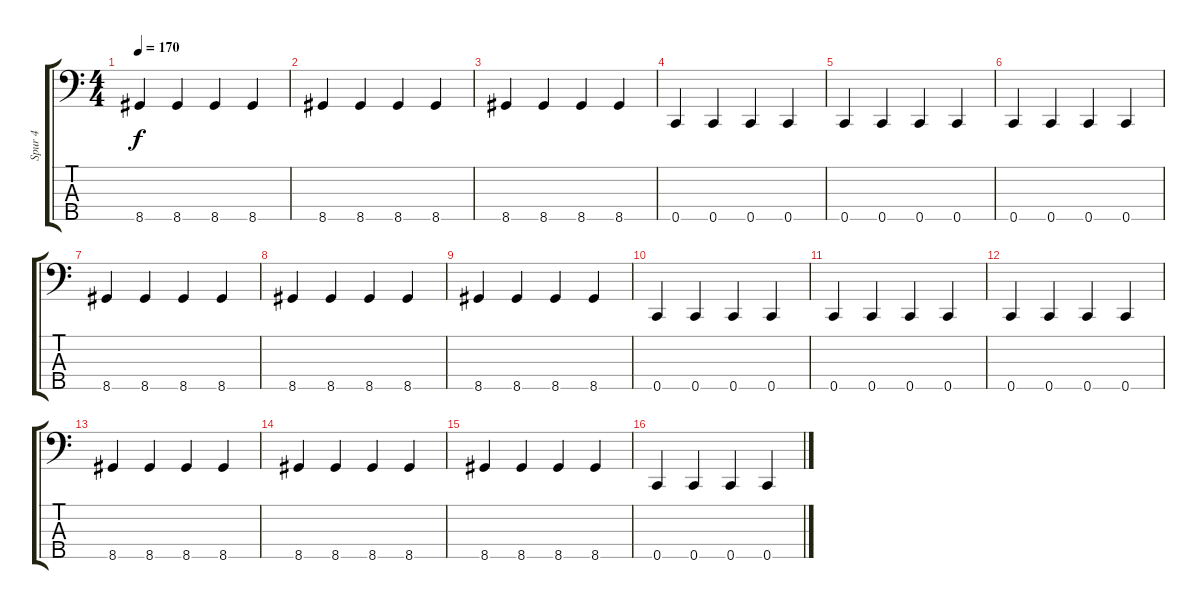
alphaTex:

\track ("Spur 4" "Spur 4") {solo instrument electricbassfinger}
\staff {score tabs}
\tuning (G2 Eb2 Bb1 F1 C1) {hide}
\ts (4 4)
\tempo 170
\clef f4
\ks c
8.5.4{dy f} 8.5.4 8.5.4 8.5.4 |
8.5.4 8.5.4 8.5.4 8.5.4 |
8.5.4 8.5.4 8.5.4 8.5.4 |
0.5.4 0.5.4 0.5.4 0.5.4 |
0.5.4 0.5.4 0.5.4 0.5.4 |
0.5.4 0.5.4 0.5.4 0.5.4 |
8.5.4 8.5.4 8.5.4 8.5.4 |
8.5.4 8.5.4 8.5.4 8.5.4 |
8.5.4 8.5.4 8.5.4 8.5.4 |
0.5.4 0.5.4 0.5.4 0.5.4 |
0.5.4 0.5.4 0.5.4 0.5.4 |
0.5.4 0.5.4 0.5.4 0.5.4 |
8.5.4 8.5.4 8.5.4 8.5.4 |
8.5.4 8.5.4 8.5.4 8.5.4 |
8.5.4 8.5.4 8.5.4 8.5.4 |
0.5.4 0.5.4 0.5.4 0.5.4
